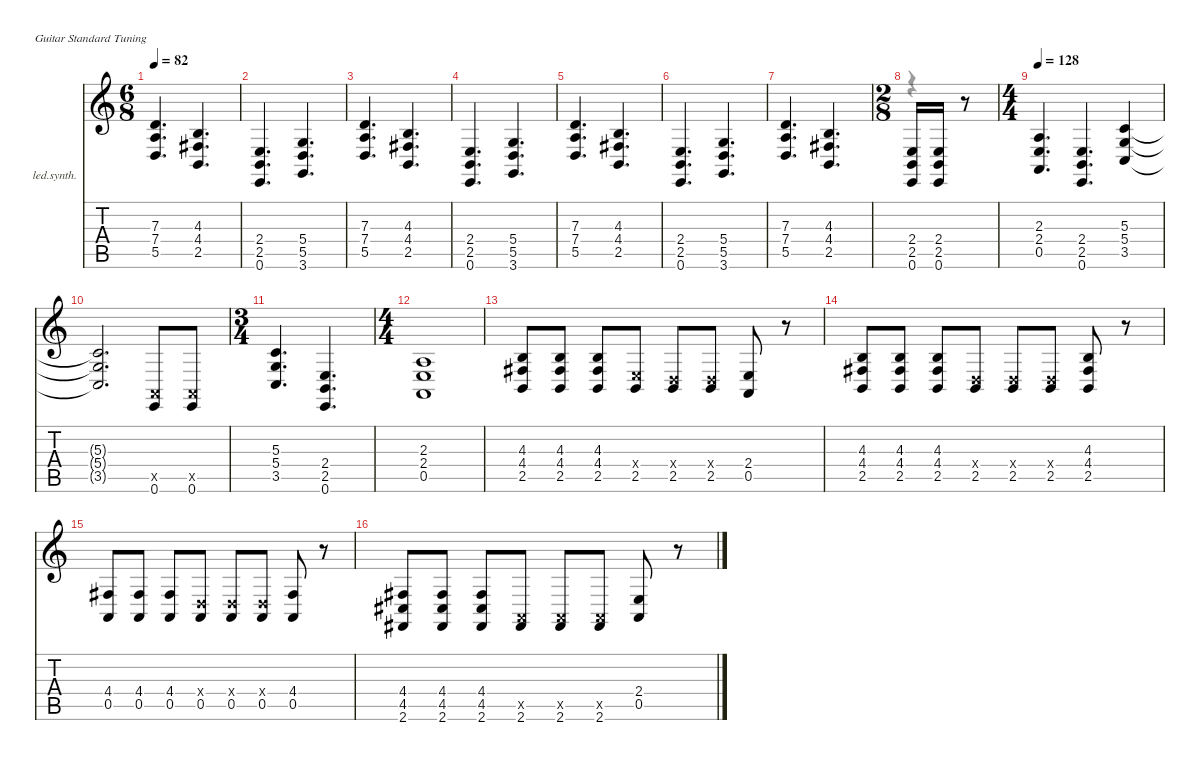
\defaultSystemsLayout 4
\hideDynamics
\bracketExtendMode nobrackets
\firstSystemTrackNameOrientation horizontal
\otherSystemsTrackNameOrientation horizontal
\track ("Rhythm Guitar 2" "led.synth.") {instrument lead1square}
\staff {score tabs}
\tuning (E4 B3 G3 D3 A2 E2)
\voice
\ts (6 8)
\tempo 82
\clef g2
\ks c
(7.3 7.4 5.5).4{d dy f} (4.3 4.4{acc #} 2.5).4{d} |
(2.4 2.5 0.6).4{d} (5.4 5.5 3.6).4{d} |
(7.3 7.4 5.5).4{d} (4.3 4.4{acc #} 2.5).4{d} |
(2.4 2.5 0.6).4{d} (5.4 5.5 3.6).4{d} |
(7.3 7.4 5.5).4{d} (4.3 4.4{acc #} 2.5).4{d} |
(2.4 2.5 0.6).4{d} (5.4 5.5 3.6).4{d} |
(7.3 7.4 5.5).4{d} (4.3 4.4{acc #} 2.5).4{d} |
\ts (2 8)
\beaming (8 2)
(2.4 2.5 0.6).16 (2.4 2.5 0.6).16 r.8 |
\ts (4 4)
\beaming (8 2 2 2 2)
\tempo 128
(2.3 2.4 0.5).4{d} (2.4 2.5 0.6).4{d} (5.3 5.4 3.5).4 |
(5.3{t} 5.4{t} 3.5{t}).2{d} (0.5{x} 0.6).8 (0.5{x} 0.6).8 |
\ts (3 4)
\beaming (8 2 2 2)
(5.3 5.4 3.5).4{d} (2.4 2.5 0.6).4{d} |
\ts (4 4)
\beaming (8 2 2 2 2)
(2.3 2.4 0.5).1 |
(4.3 4.4{acc #} 2.5).8 (4.3 4.4{acc #} 2.5).8 (4.3 4.4{acc #} 2.5).8 (2.4{x} 2.5).8 (0.4{x} 2.5).8 (0.4{x} 2.5).8 (2.4 0.5).8 r.8 |
(4.3 4.4{acc #} 2.5).8 (4.3 4.4{acc #} 2.5).8 (4.3 4.4{acc #} 2.5).8 (0.4{x} 2.5).8 (0.4{x} 2.5).8 (0.4{x} 2.5).8 (4.3 4.4{acc #} 2.5).8 r.8 |
(4.4{acc #} 0.5).8 (4.4{acc #} 0.5).8 (4.4{acc #} 0.5).8 (0.4{x} 0.5).8 (0.4{x} 0.5).8 (0.4{x} 0.5).8 (4.4{acc #} 0.5).8 r.8 |
(4.4{acc #} 4.5{acc #} 2.6{acc #}).8 (4.4{acc #} 4.5{acc #} 2.6{acc #}).8 (4.4{acc #} 4.5{acc #} 2.6{acc #}).8 (0.5{x} 2.6{acc #}).8 (0.5{x} 2.6{acc #}).8 (0.5{x} 2.6{acc #}).8 (2.4 0.5).8 r.8
\voice
\clef g2
\ottava regular
\simile none
\ks c
|
|
|
|
|
|
|
r.4{dy mf} |
|
|
|
|
|
|
|
